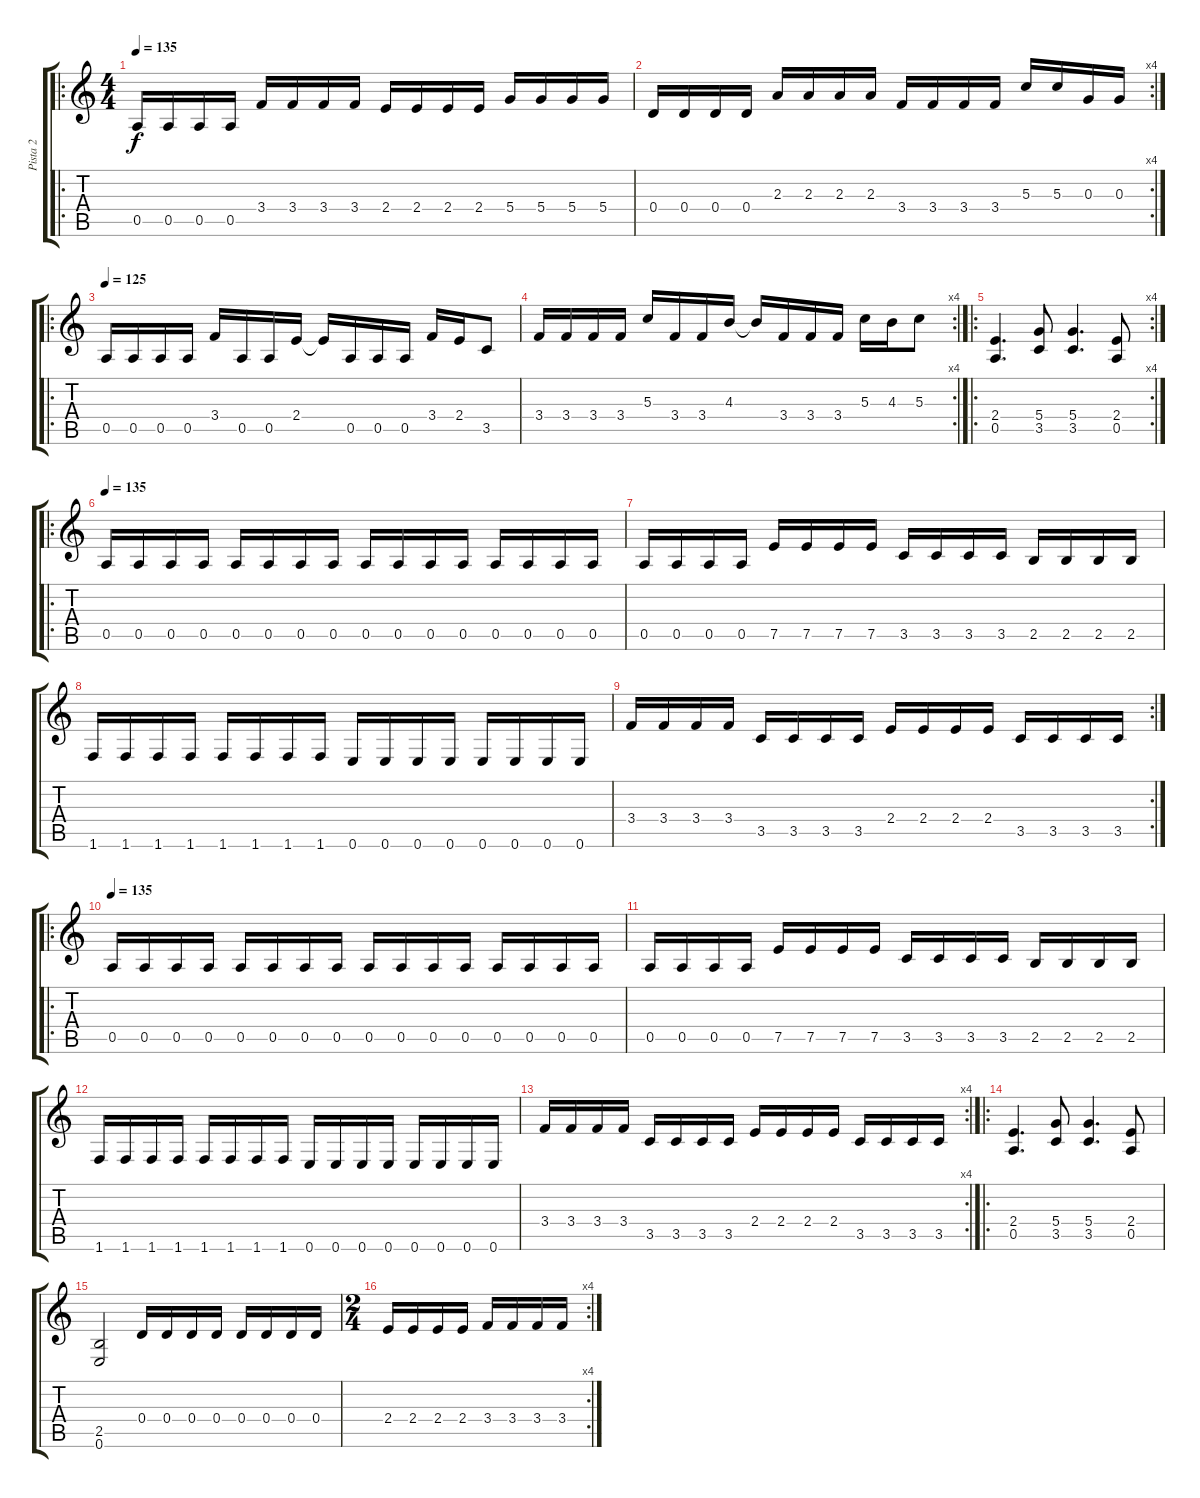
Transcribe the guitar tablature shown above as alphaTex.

\track ("Pista 2" "Pista 2") {instrument distortionguitar}
\staff {score tabs}
\tuning (E4 B3 G3 D3 A2 E2) {hide}
\ro
\ts (4 4)
\tempo 135
\clef g2
\ks c
0.5.16{dy f} 0.5.16 0.5.16 0.5.16 3.4.16 3.4.16 3.4.16 3.4.16 2.4.16 2.4.16 2.4.16 2.4.16 5.4.16 5.4.16 5.4.16 5.4.16 |
\rc 4
0.4.16 0.4.16 0.4.16 0.4.16 2.3.16 2.3.16 2.3.16 2.3.16 3.4.16 3.4.16 3.4.16 3.4.16 5.3.16 5.3.16 0.3.16 0.3.16 |
\ro
\tempo 125
0.5.16 0.5.16 0.5.16 0.5.16 3.4.16 0.5.16 0.5.16 2.4.16 2.4{t}.16 0.5.16 0.5.16 0.5.16 3.4.16 2.4.16 3.5.8 |
\rc 4
3.4.16 3.4.16 3.4.16 3.4.16 5.3.16 3.4.16 3.4.16 4.3.16 4.3{t}.16 3.4.16 3.4.16 3.4.16 5.3.16 4.3.16 5.3.8 |
\ro
\rc 4
(2.4 0.5).4{d} (5.4 3.5).8 (5.4 3.5).4{d} (2.4 0.5).8 |
\ro
\tempo 135
0.5.16 0.5.16 0.5.16 0.5.16 0.5.16 0.5.16 0.5.16 0.5.16 0.5.16 0.5.16 0.5.16 0.5.16 0.5.16 0.5.16 0.5.16 0.5.16 |
0.5.16 0.5.16 0.5.16 0.5.16 7.5.16 7.5.16 7.5.16 7.5.16 3.5.16 3.5.16 3.5.16 3.5.16 2.5.16 2.5.16 2.5.16 2.5.16 |
1.6.16 1.6.16 1.6.16 1.6.16 1.6.16 1.6.16 1.6.16 1.6.16 0.6.16 0.6.16 0.6.16 0.6.16 0.6.16 0.6.16 0.6.16 0.6.16 |
\rc 2
3.4.16 3.4.16 3.4.16 3.4.16 3.5.16 3.5.16 3.5.16 3.5.16 2.4.16 2.4.16 2.4.16 2.4.16 3.5.16 3.5.16 3.5.16 3.5.16 |
\ro
\tempo 135
0.5.16 0.5.16 0.5.16 0.5.16 0.5.16 0.5.16 0.5.16 0.5.16 0.5.16 0.5.16 0.5.16 0.5.16 0.5.16 0.5.16 0.5.16 0.5.16 |
0.5.16 0.5.16 0.5.16 0.5.16 7.5.16 7.5.16 7.5.16 7.5.16 3.5.16 3.5.16 3.5.16 3.5.16 2.5.16 2.5.16 2.5.16 2.5.16 |
1.6.16 1.6.16 1.6.16 1.6.16 1.6.16 1.6.16 1.6.16 1.6.16 0.6.16 0.6.16 0.6.16 0.6.16 0.6.16 0.6.16 0.6.16 0.6.16 |
\rc 4
3.4.16 3.4.16 3.4.16 3.4.16 3.5.16 3.5.16 3.5.16 3.5.16 2.4.16 2.4.16 2.4.16 2.4.16 3.5.16 3.5.16 3.5.16 3.5.16 |
\ro
(2.4 0.5).4{d} (5.4 3.5).8 (5.4 3.5).4{d} (2.4 0.5).8 |
(2.5 0.6).2 0.4.16 0.4.16 0.4.16 0.4.16 0.4.16 0.4.16 0.4.16 0.4.16 |
\rc 4
\ts (2 4)
2.4.16 2.4.16 2.4.16 2.4.16 3.4.16 3.4.16 3.4.16 3.4.16
